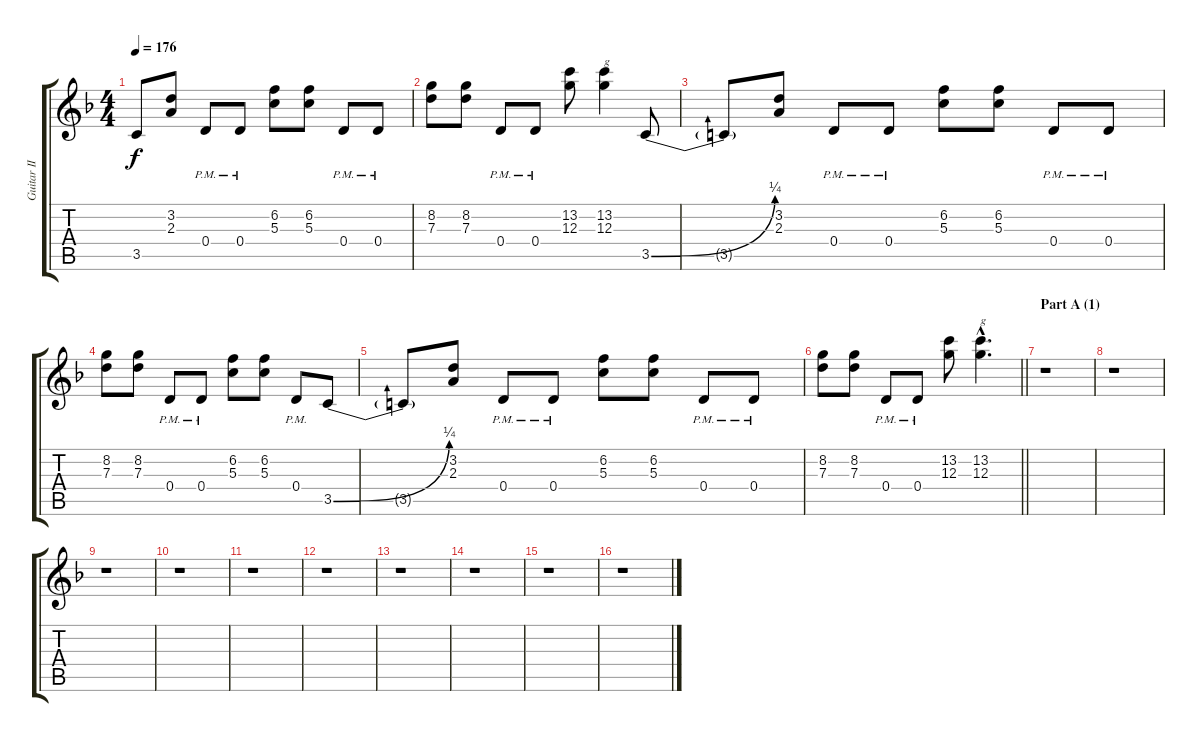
\track ("Guitar II (Daita)" "Guitar II ") {instrument distortionguitar}
\staff {score tabs}
\tuning (E4 B3 G3 D3 A2 D2) {hide}
\ts (4 4)
\tempo 176
\clef g2
\ks f
3.5{t}.8{dy f} (3.2 2.3).8 0.4{pm}.8 0.4{pm}.8 (6.2 5.3).8 (6.2 5.3).8 0.4{pm}.8 0.4{pm}.8 |
(8.2 7.3).8 (8.2 7.3).8 0.4{pm}.8 0.4{pm}.8 (13.2 12.3).8 (13.2 12.3).4{txt "g"} 3.5{be (bend 0 0 60 1)}.8 |
3.5{t}.8 (3.2 2.3).8 0.4{pm}.8 0.4{pm}.8 (6.2 5.3).8 (6.2 5.3).8 0.4{pm}.8 0.4{pm}.8 |
(8.2 7.3).8 (8.2 7.3).8 0.4{pm}.8 0.4{pm}.8 (6.2 5.3).8 (6.2 5.3).8 0.4{pm}.8 3.5{be (bend 0 0 60 1)}.8 |
3.5{t}.8 (3.2 2.3).8 0.4{pm}.8 0.4{pm}.8 (6.2 5.3).8 (6.2 5.3).8 0.4{pm}.8 0.4{pm}.8 |
\barLineRight lightlight
(8.2 7.3).8 (8.2 7.3).8 0.4{pm}.8 0.4{pm}.8 (13.2 12.3).8 (13.2{hac} 12.3{hac}).4{d txt "g"} |
\section ("" "Part A (1)")
r.1 |
r.1 |
r.1 |
r.1 |
r.1 |
r.1 |
r.1 |
r.1 |
r.1 |
r.1
